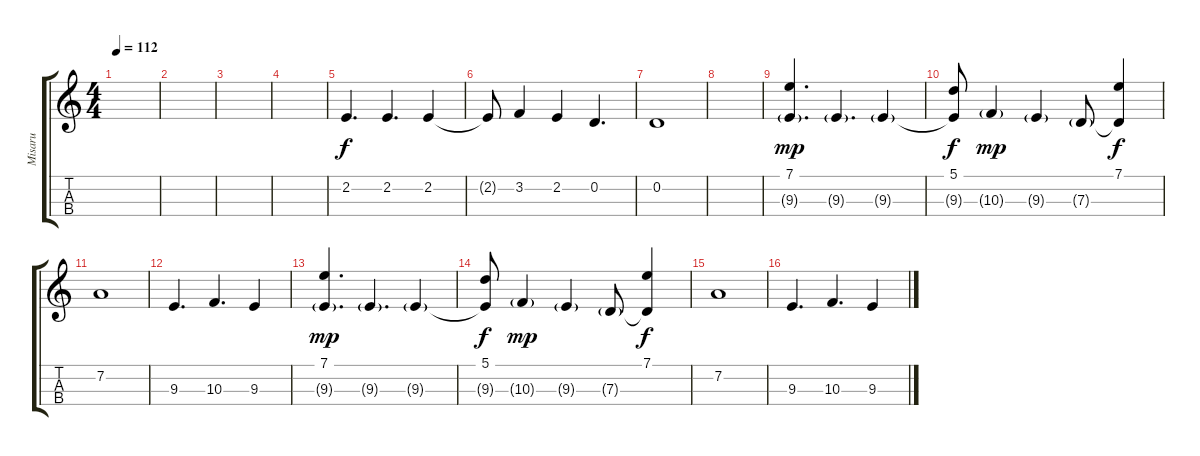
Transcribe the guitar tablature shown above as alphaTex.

\track ("Misaru" "Misaru") {instrument koto}
\staff {score tabs}
\tuning (A4 D4 G3 C3) {hide}
\ts (4 4)
\tempo 112
\clef g2
\ks c
|
|
|
|
2.2.4{d} 2.2.4{d} 2.2.4 |
2.2{t}.8 3.2.4 2.2.4 0.2.4{d} |
0.2.1 |
|
(7.1 9.3{g}).4{d dy mp volume 13} 9.3{g}.4{d} 9.3{g}.4 |
(5.1 9.3{t}).8{dy f} 10.3{g}.4{dy mp} 9.3{g}.4 7.3{g}.8 (7.1 7.3{t}).4{dy f} |
7.2.1 |
9.3.4{d} 10.3.4{d} 9.3.4 |
(7.1 9.3{g}).4{d dy mp} 9.3{g}.4{d} 9.3{g}.4 |
(5.1 9.3{t}).8{dy f} 10.3{g}.4{dy mp} 9.3{g}.4 7.3{g}.8 (7.1 7.3{t}).4{dy f} |
7.2.1 |
9.3.4{d} 10.3.4{d} 9.3.4
